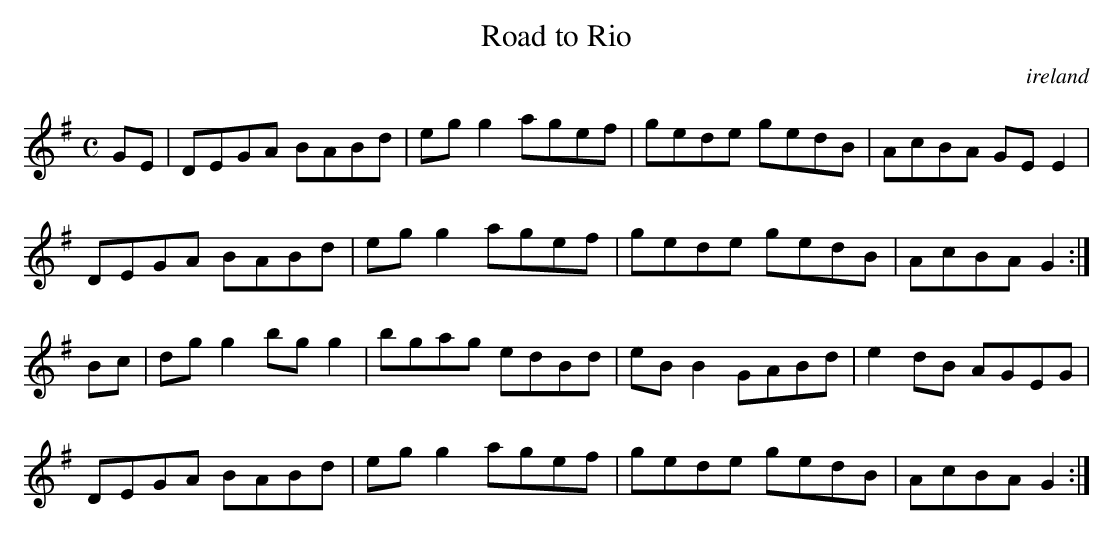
X:1
T:Road to Rio
O:ireland
M:C
L:1/8
K:G Major
GE|DEGA BABd|egg2 agef|gede gedB|AcBA GEE2|!
DEGA BABd|egg2 agef|gede gedB|AcBA G2:|!
Bc|dgg2 bgg2|bgag edBd|eBB2 GABd|e2dB AGEG|!
DEGA BABd|egg2 agef|gede gedB|AcBA G2:|!
